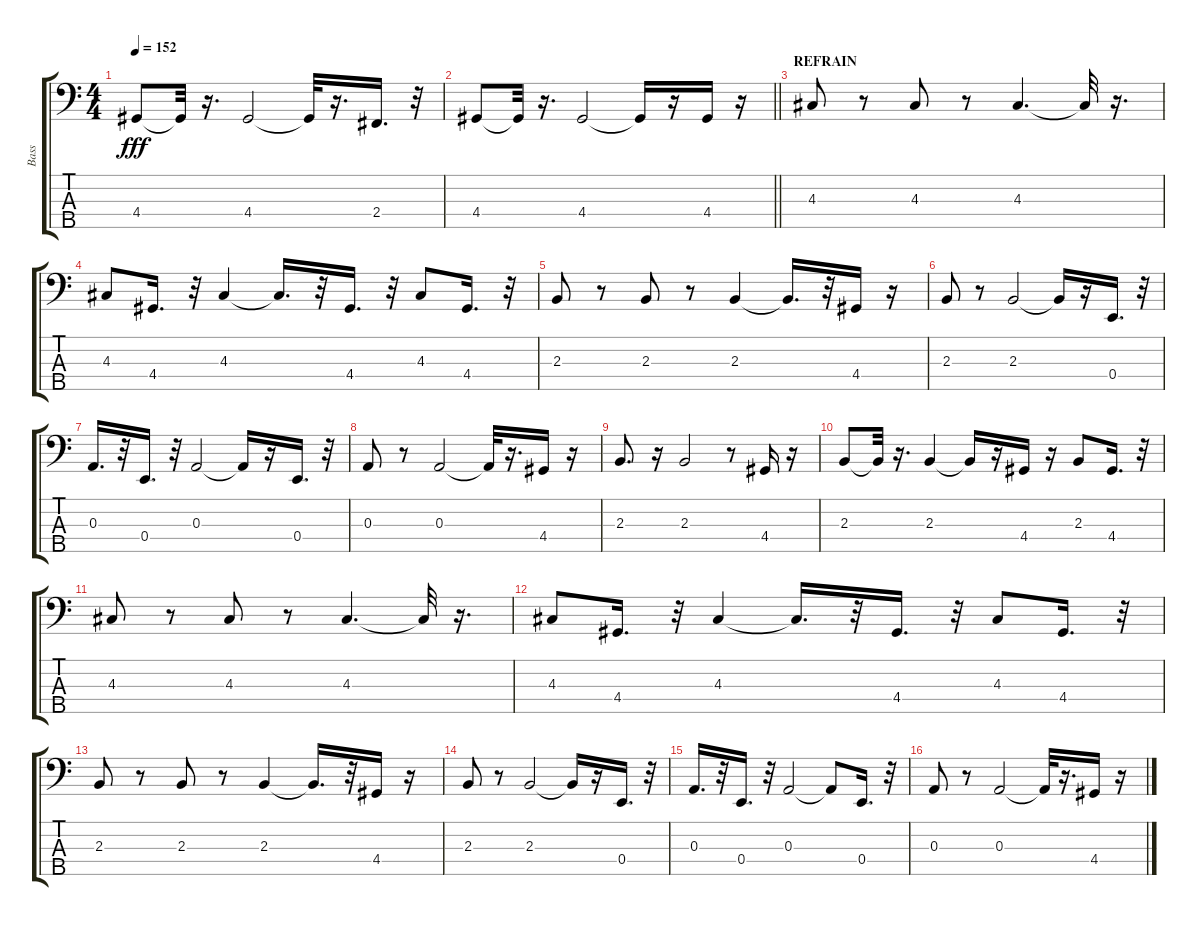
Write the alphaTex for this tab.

\track ("Bass" "Bass") {instrument fretlessbass}
\staff {score tabs}
\tuning (G2 D2 A1 E1 B0) {hide}
\ts (4 4)
\tempo 152
\clef f4
\ks c
4.4.8{dy fff} 4.4{t}.32 r.16{d} 4.4.2 4.4{t}.32 r.16{d} 2.4.16{d} r.32 |
\barLineRight lightlight
4.4.8 4.4{t}.32 r.16{d} 4.4.2 4.4{t}.16 r.16 4.4.16 r.16 |
\section ("" "REFRAIN")
4.3.8 r.8 4.3.8 r.8 4.3.4{d} 4.3{t}.32 r.16{d} |
4.3.8 4.4.16{d} r.32 4.3.4 4.3{t}.16{d} r.32 4.4.16{d} r.32 4.3.8 4.4.16{d} r.32 |
2.3.8 r.8 2.3.8 r.8 2.3.4 2.3{t}.16{d} r.32 4.4.16 r.16 |
2.3.8 r.8 2.3.2 2.3{t}.16 r.16 0.4.16{d} r.32 |
0.3.16{d} r.32 0.4.16{d} r.32 0.3.2 0.3{t}.16 r.16 0.4.16{d} r.32 |
0.3.8 r.8 0.3.2 0.3{t}.32 r.16{d} 4.4.16 r.16 |
2.3.8{d} r.16 2.3.2 r.8 4.4.16 r.16 |
2.3.8 2.3{t}.32 r.16{d} 2.3.4 2.3{t}.16 r.16 4.4.16 r.16 2.3.8 4.4.16{d} r.32 |
4.3.8 r.8 4.3.8 r.8 4.3.4{d} 4.3{t}.32 r.16{d} |
4.3.8 4.4.16{d} r.32 4.3.4 4.3{t}.16{d} r.32 4.4.16{d} r.32 4.3.8 4.4.16{d} r.32 |
2.3.8 r.8 2.3.8 r.8 2.3.4 2.3{t}.16{d} r.32 4.4.16 r.16 |
2.3.8 r.8 2.3.2 2.3{t}.16 r.16 0.4.16{d} r.32 |
0.3.16{d} r.32 0.4.16{d} r.32 0.3.2 0.3{t}.8 0.4.16{d} r.32 |
0.3.8 r.8 0.3.2 0.3{t}.32 r.16{d} 4.4.16 r.16
